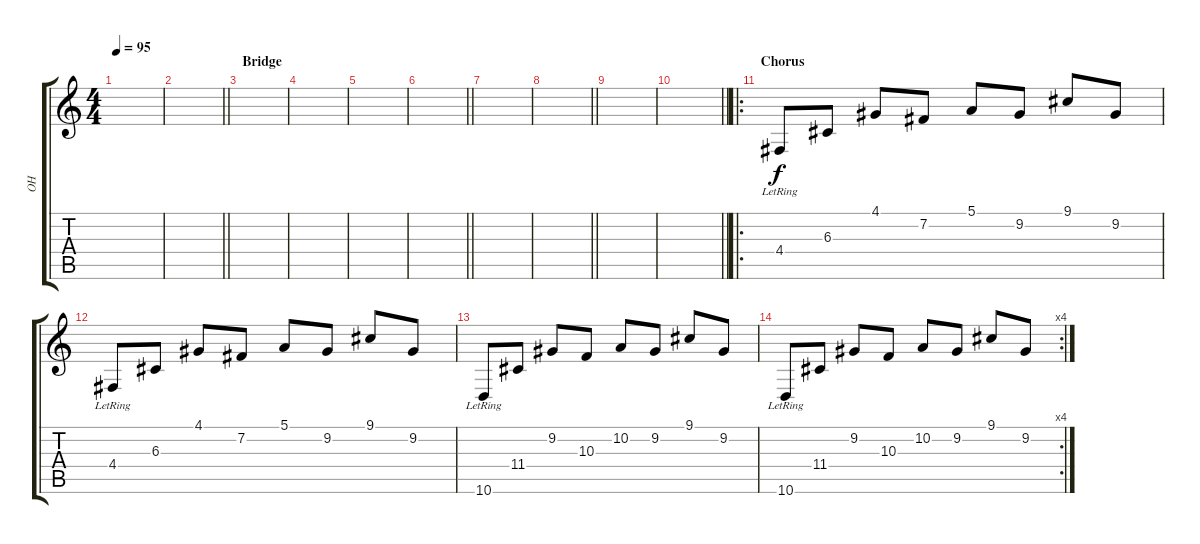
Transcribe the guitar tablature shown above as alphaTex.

\track ("OH" "OH") {instrument orchestralharp}
\staff {score tabs}
\tuning (E4 B3 G3 D3 A2 E2) {hide}
\ts (4 4)
\tempo 95
\clef g2
\ks c
|
\barLineRight lightlight
|
\section ("" "Bridge ")
|
|
|
\barLineRight lightlight
|
|
\barLineRight lightlight
|
|
\barLineRight lightlight
|
\ro
\section ("" "Chorus")
4.4{lr}.8 6.3.8 4.1.8 7.2.8 5.1.8 9.2.8 9.1.8 9.2.8 |
4.4{lr}.8 6.3.8 4.1.8 7.2.8 5.1.8 9.2.8 9.1.8 9.2.8 |
10.6{lr}.8 11.4.8 9.2.8 10.3.8 10.2.8 9.2.8 9.1.8 9.2.8 |
\rc 4
10.6{lr}.8 11.4.8 9.2.8 10.3.8 10.2.8 9.2.8 9.1.8 9.2.8
